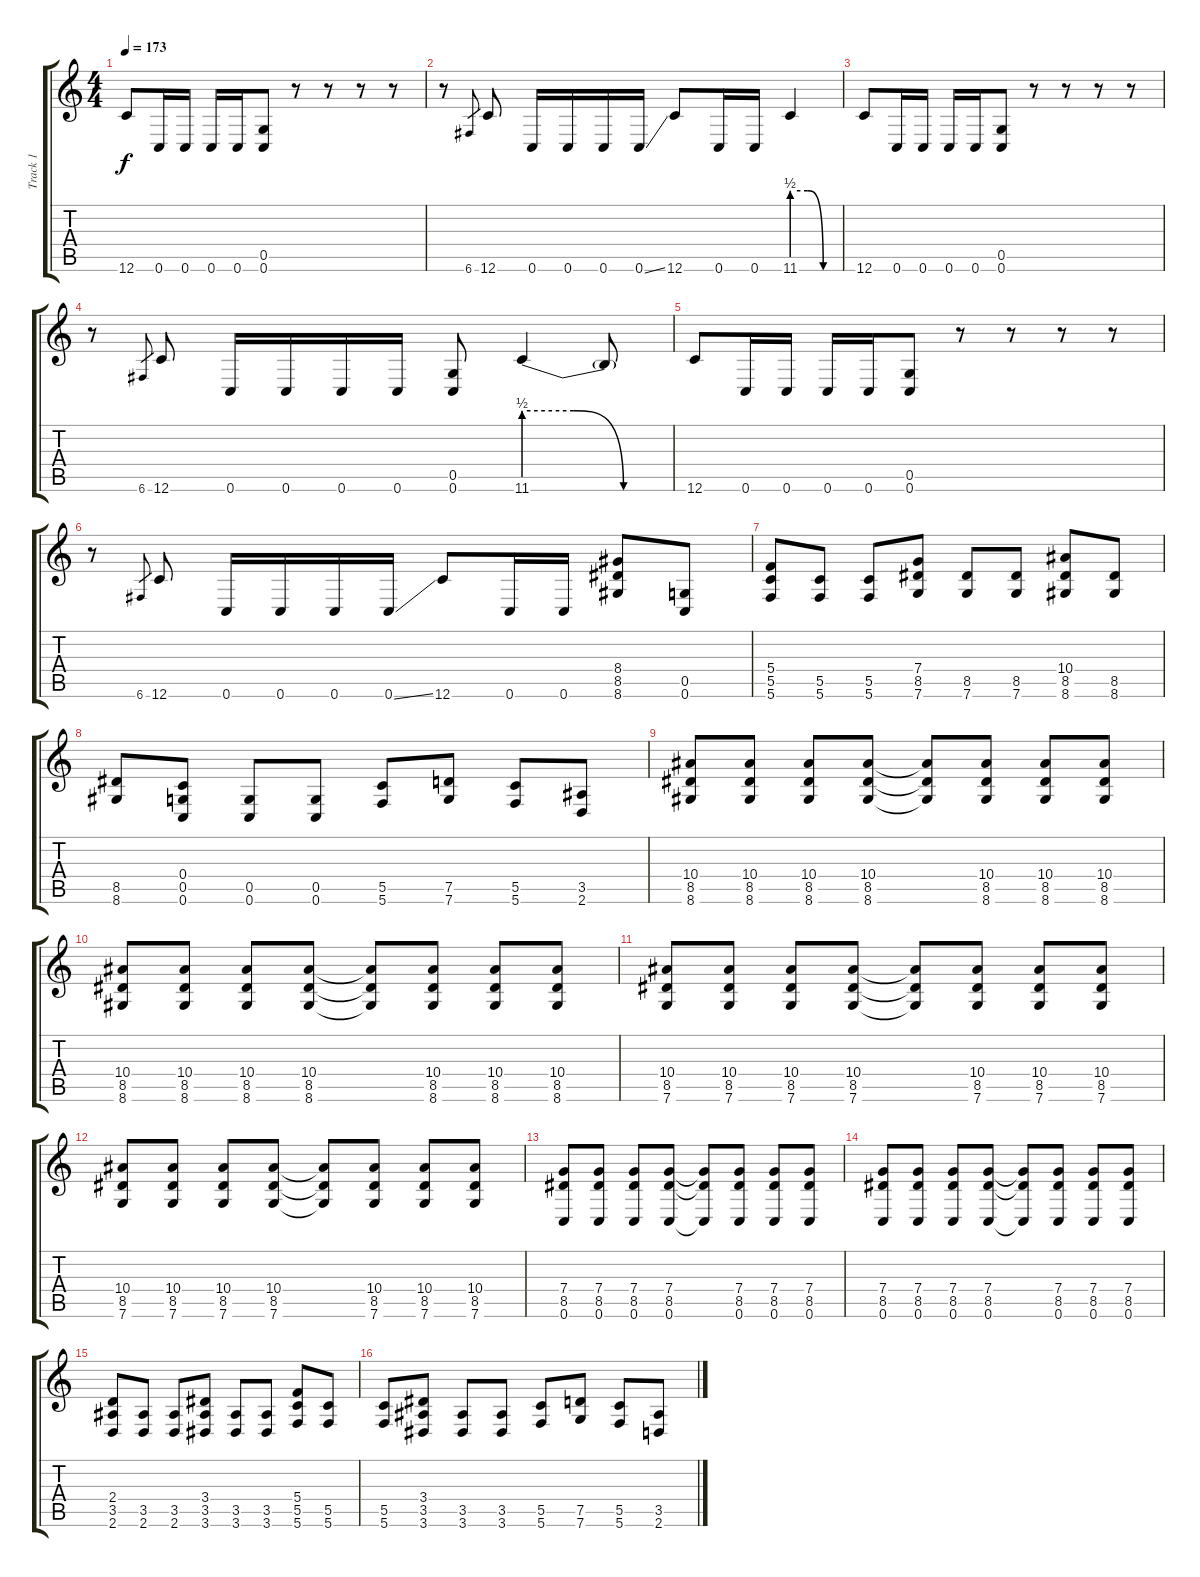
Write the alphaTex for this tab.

\track ("Track 1" "Track 1") {instrument distortionguitar}
\staff {score tabs}
\tuning (D4 A3 F3 C3 G2 C2) {hide}
\ts (4 4)
\tempo 173
\clef g2
\ks c
12.6.8{dy f} 0.6.16 0.6.16 0.6.16 0.6.16 (0.5 0.6).8 r.8 r.8 r.8 r.8 |
r.8 6.6.8{gr} 12.6.8 0.6.16 0.6.16 0.6.16 0.6{ss}.16 12.6.8 0.6.16 0.6.16 11.6{be (custom 0 2 20 2 40 0 60 0)}.4 |
12.6.8 0.6.16 0.6.16 0.6.16 0.6.16 (0.5 0.6).8 r.8 r.8 r.8 r.8 |
r.8 6.6.8{gr} 12.6.8 0.6.16 0.6.16 0.6.16 0.6.16 (0.5 0.6).8 11.6{be (custom 0 2 20 2 40 0 60 0)}.4 11.6{t}.8 |
12.6.8 0.6.16 0.6.16 0.6.16 0.6.16 (0.5 0.6).8 r.8 r.8 r.8 r.8 |
r.8 6.6.8{gr} 12.6.8 0.6.16 0.6.16 0.6.16 0.6{ss}.16 12.6.8 0.6.16 0.6.16 (8.4 8.5 8.6).8 (0.5 0.6).8 |
(5.4 5.5 5.6).8 (5.5 5.6).8 (5.5 5.6).8 (7.4 8.5 7.6).8 (8.5 7.6).8 (8.5 7.6).8 (10.4 8.5 8.6).8 (8.5 8.6).8 |
(8.5 8.6).8 (0.4 0.5 0.6).8 (0.5 0.6).8 (0.5 0.6).8 (5.5 5.6).8 (7.5 7.6).8 (5.5 5.6).8 (3.5 2.6).8 |
(10.4 8.5 8.6).8 (10.4 8.5 8.6).8 (10.4 8.5 8.6).8 (10.4 8.5 8.6).8 (10.4{t} 8.5{t} 8.6{t}).8 (10.4 8.5 8.6).8 (10.4 8.5 8.6).8 (10.4 8.5 8.6).8 |
(10.4 8.5 8.6).8 (10.4 8.5 8.6).8 (10.4 8.5 8.6).8 (10.4 8.5 8.6).8 (10.4{t} 8.5{t} 8.6{t}).8 (10.4 8.5 8.6).8 (10.4 8.5 8.6).8 (10.4 8.5 8.6).8 |
(10.4 8.5 7.6).8 (10.4 8.5 7.6).8 (10.4 8.5 7.6).8 (10.4 8.5 7.6).8 (10.4{t} 8.5{t} 7.6{t}).8 (10.4 8.5 7.6).8 (10.4 8.5 7.6).8 (10.4 8.5 7.6).8 |
(10.4 8.5 7.6).8 (10.4 8.5 7.6).8 (10.4 8.5 7.6).8 (10.4 8.5 7.6).8 (10.4{t} 8.5{t} 7.6{t}).8 (10.4 8.5 7.6).8 (10.4 8.5 7.6).8 (10.4 8.5 7.6).8 |
(7.4 8.5 0.6).8 (7.4 8.5 0.6).8 (7.4 8.5 0.6).8 (7.4 8.5 0.6).8 (7.4{t} 8.5{t} 0.6{t}).8 (7.4 8.5 0.6).8 (7.4 8.5 0.6).8 (7.4 8.5 0.6).8 |
(7.4 8.5 0.6).8 (7.4 8.5 0.6).8 (7.4 8.5 0.6).8 (7.4 8.5 0.6).8 (7.4{t} 8.5{t} 0.6{t}).8 (7.4 8.5 0.6).8 (7.4 8.5 0.6).8 (7.4 8.5 0.6).8 |
(2.4 3.5 2.6).8 (3.5 2.6).8 (3.5 2.6).8 (3.4 3.5 3.6).8 (3.5 3.6).8 (3.5 3.6).8 (5.4 5.5 5.6).8 (5.5 5.6).8 |
(5.5 5.6).8 (3.4 3.5 3.6).8 (3.5 3.6).8 (3.5 3.6).8 (5.5 5.6).8 (7.5 7.6).8 (5.5 5.6).8 (3.5 2.6).8
